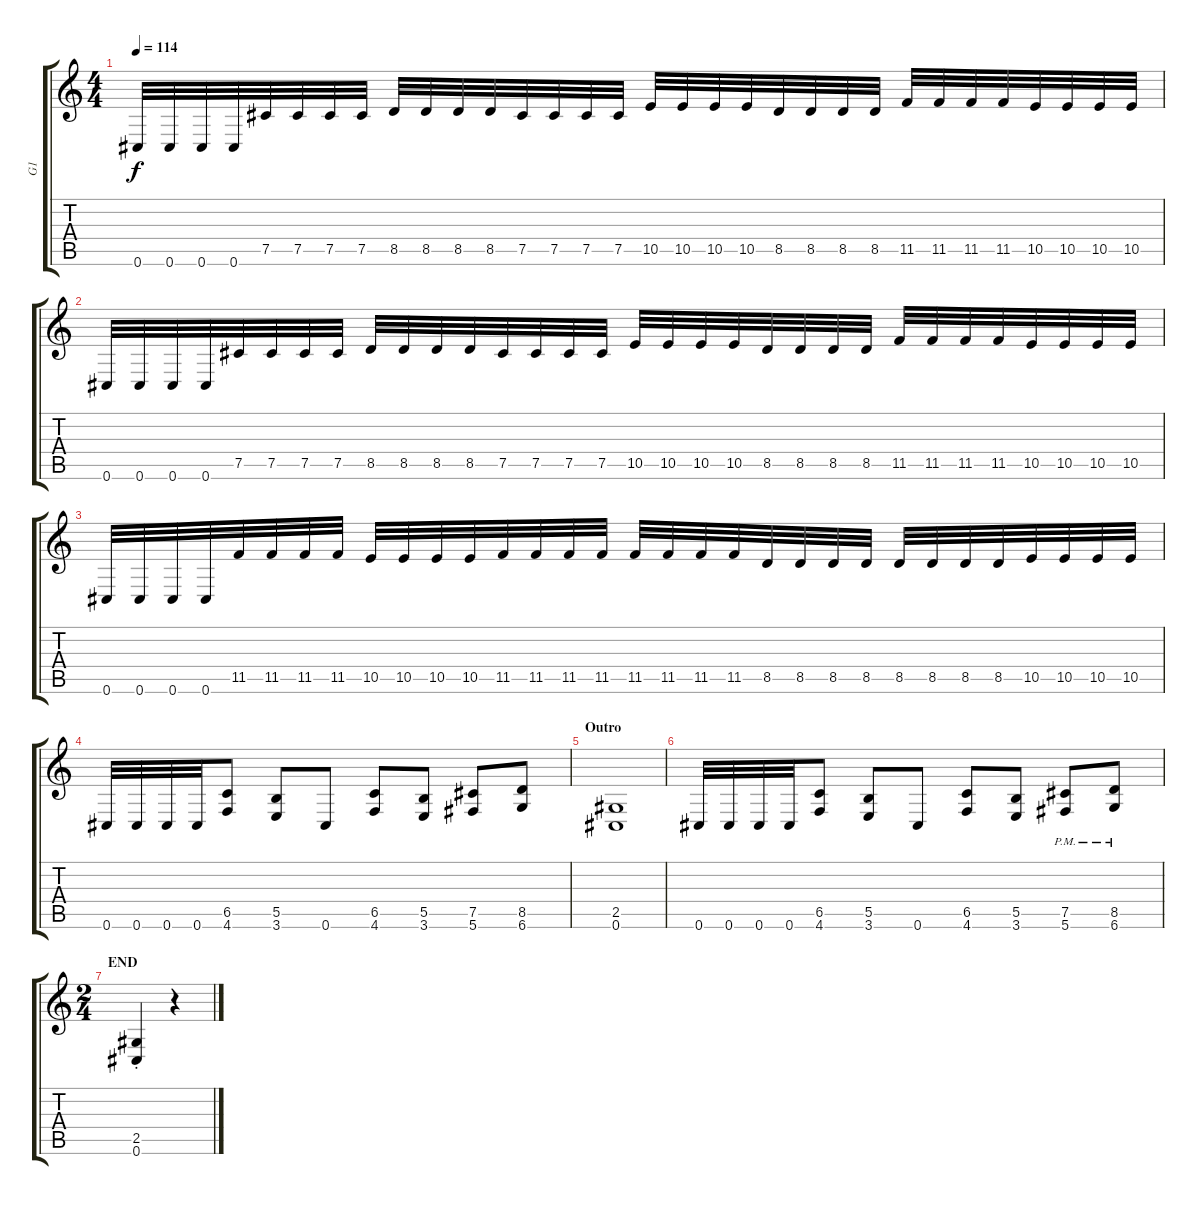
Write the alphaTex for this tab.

\track ("G1" "G1") {instrument distortionguitar}
\staff {score tabs}
\tuning (Db4 Ab3 E3 B2 Gb2 Db2) {hide}
\ts (4 4)
\tempo 114
\clef g2
\ks c
0.6.32{dy f} 0.6.32 0.6.32 0.6.32 7.5.32 7.5.32 7.5.32 7.5.32 8.5.32 8.5.32 8.5.32 8.5.32 7.5.32 7.5.32 7.5.32 7.5.32 10.5.32 10.5.32 10.5.32 10.5.32 8.5.32 8.5.32 8.5.32 8.5.32 11.5.32 11.5.32 11.5.32 11.5.32 10.5.32 10.5.32 10.5.32 10.5.32 |
0.6.32 0.6.32 0.6.32 0.6.32 7.5.32 7.5.32 7.5.32 7.5.32 8.5.32 8.5.32 8.5.32 8.5.32 7.5.32 7.5.32 7.5.32 7.5.32 10.5.32 10.5.32 10.5.32 10.5.32 8.5.32 8.5.32 8.5.32 8.5.32 11.5.32 11.5.32 11.5.32 11.5.32 10.5.32 10.5.32 10.5.32 10.5.32 |
0.6.32 0.6.32 0.6.32 0.6.32 11.5.32 11.5.32 11.5.32 11.5.32 10.5.32 10.5.32 10.5.32 10.5.32 11.5.32 11.5.32 11.5.32 11.5.32 11.5.32 11.5.32 11.5.32 11.5.32 8.5.32 8.5.32 8.5.32 8.5.32 8.5.32 8.5.32 8.5.32 8.5.32 10.5.32 10.5.32 10.5.32 10.5.32 |
0.6.32 0.6.32 0.6.32 0.6.32 (6.5 4.6).8 (5.5 3.6).8 0.6.8 (6.5 4.6).8 (5.5 3.6).8 (7.5 5.6).8 (8.5 6.6).8 |
\section ("" "Outro")
(2.5 0.6).1 |
\section ("" "")
0.6.32 0.6.32 0.6.32 0.6.32 (6.5 4.6).8 (5.5 3.6).8 0.6.8 (6.5 4.6).8 (5.5 3.6).8 (7.5{pm} 5.6{pm}).8 (8.5{pm} 6.6{pm}).8 |
\ts (2 4)
\section ("" "END")
(2.5{st} 0.6{st}).4 r.4
